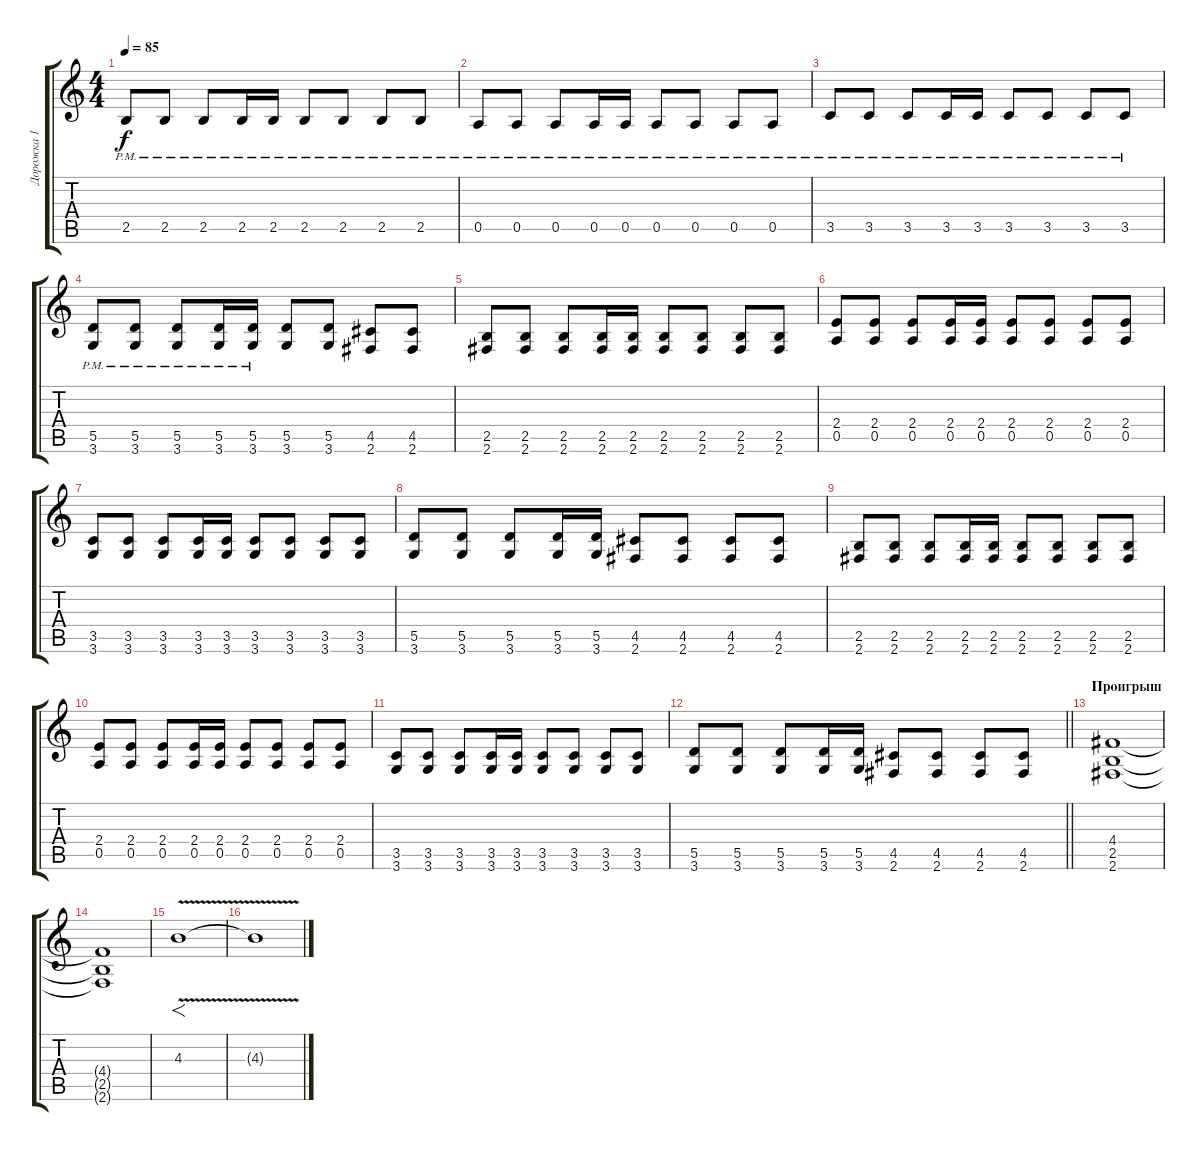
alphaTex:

\track ("Дорожка 1" "Дорожка 1") {instrument distortionguitar}
\staff {score tabs}
\tuning (E4 B3 G3 D3 A2 E2) {hide}
\ts (4 4)
\tempo 85
\clef g2
\ks c
2.5{pm}.8{dy f} 2.5{pm}.8 2.5{pm}.8 2.5{pm}.16 2.5{pm}.16 2.5{pm}.8 2.5{pm}.8 2.5{pm}.8 2.5{pm}.8 |
0.5{pm}.8 0.5{pm}.8 0.5{pm}.8 0.5{pm}.16 0.5{pm}.16 0.5{pm}.8 0.5{pm}.8 0.5{pm}.8 0.5{pm}.8 |
3.5{pm}.8 3.5{pm}.8 3.5{pm}.8 3.5{pm}.16 3.5{pm}.16 3.5{pm}.8 3.5{pm}.8 3.5{pm}.8 3.5{pm}.8 |
(5.5{pm} 3.6{pm}).8 (5.5{pm} 3.6{pm}).8 (5.5{pm} 3.6{pm}).8 (5.5{pm} 3.6{pm}).16 (5.5{pm} 3.6{pm}).16 (5.5 3.6).8 (5.5 3.6).8 (4.5 2.6).8 (4.5 2.6).8 |
(2.5 2.6).8 (2.5 2.6).8 (2.5 2.6).8 (2.5 2.6).16 (2.5 2.6).16 (2.5 2.6).8 (2.5 2.6).8 (2.5 2.6).8 (2.5 2.6).8 |
(2.4 0.5).8 (2.4 0.5).8 (2.4 0.5).8 (2.4 0.5).16 (2.4 0.5).16 (2.4 0.5).8 (2.4 0.5).8 (2.4 0.5).8 (2.4 0.5).8 |
(3.5 3.6).8 (3.5 3.6).8 (3.5 3.6).8 (3.5 3.6).16 (3.5 3.6).16 (3.5 3.6).8 (3.5 3.6).8 (3.5 3.6).8 (3.5 3.6).8 |
(5.5 3.6).8 (5.5 3.6).8 (5.5 3.6).8 (5.5 3.6).16 (5.5 3.6).16 (4.5 2.6).8 (4.5 2.6).8 (4.5 2.6).8 (4.5 2.6).8 |
(2.5 2.6).8 (2.5 2.6).8 (2.5 2.6).8 (2.5 2.6).16 (2.5 2.6).16 (2.5 2.6).8 (2.5 2.6).8 (2.5 2.6).8 (2.5 2.6).8 |
(2.4 0.5).8 (2.4 0.5).8 (2.4 0.5).8 (2.4 0.5).16 (2.4 0.5).16 (2.4 0.5).8 (2.4 0.5).8 (2.4 0.5).8 (2.4 0.5).8 |
(3.5 3.6).8 (3.5 3.6).8 (3.5 3.6).8 (3.5 3.6).16 (3.5 3.6).16 (3.5 3.6).8 (3.5 3.6).8 (3.5 3.6).8 (3.5 3.6).8 |
\barLineRight lightlight
(5.5 3.6).8 (5.5 3.6).8 (5.5 3.6).8 (5.5 3.6).16 (5.5 3.6).16 (4.5 2.6).8 (4.5 2.6).8 (4.5 2.6).8 (4.5 2.6).8 |
\section ("" "Проигрыш")
(4.4 2.5 2.6).1 |
(4.4{t} 2.5{t} 2.6{t}).1 |
4.3{v}.1{f} |
4.3{t}.1
